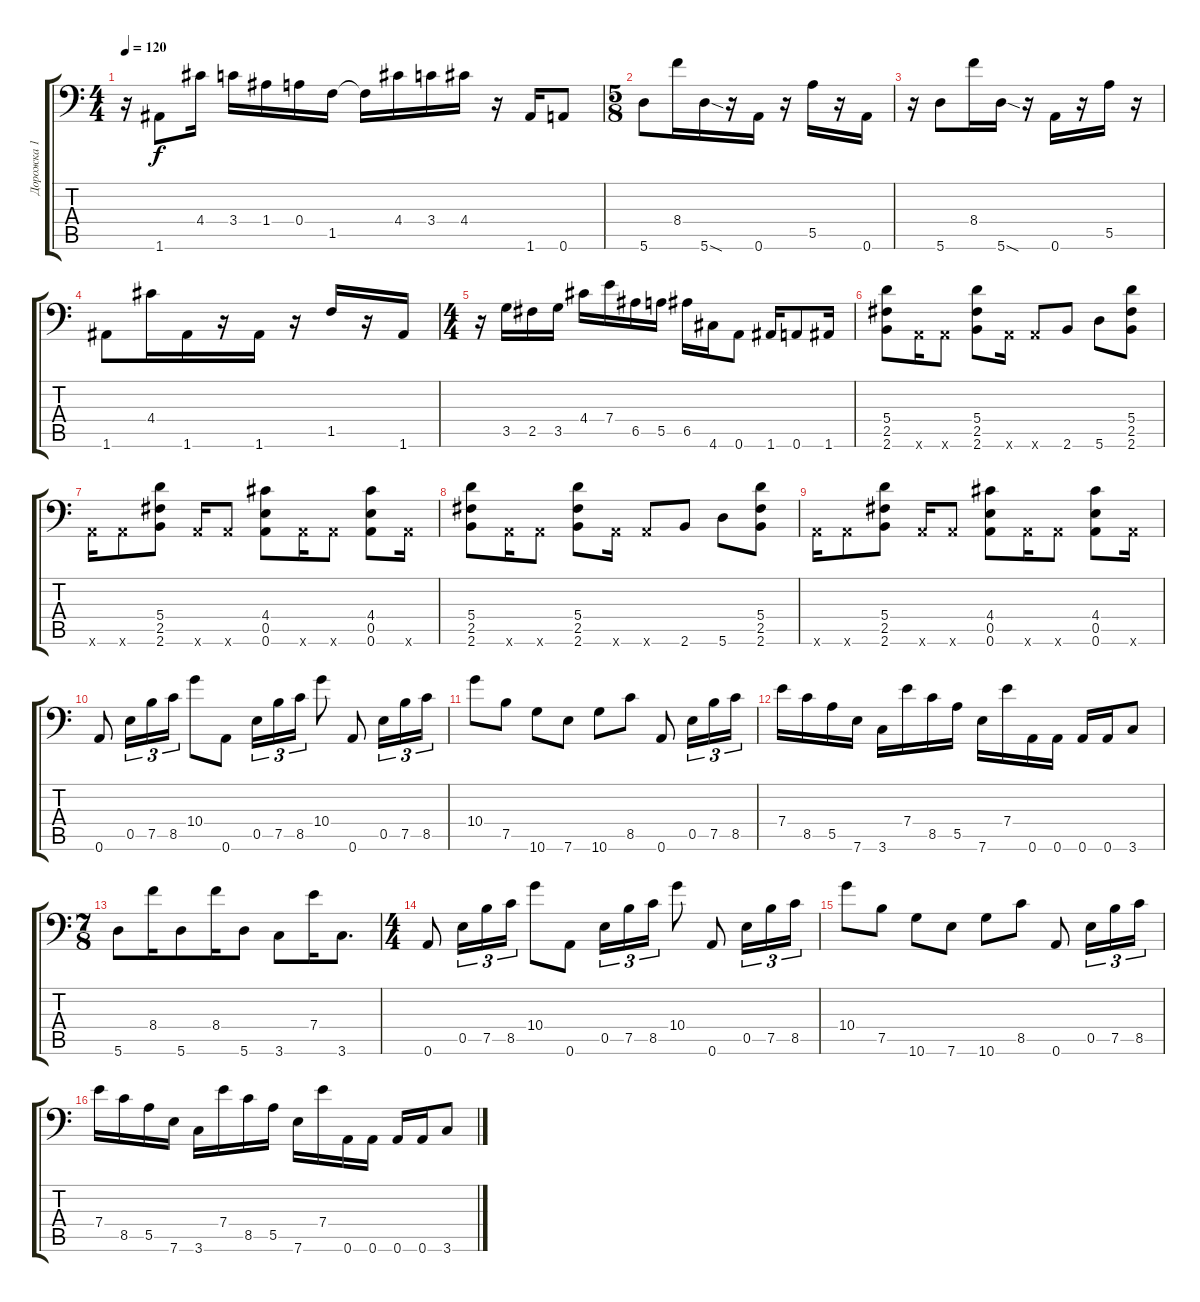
\track ("Дорожка 1" "Дорожка 1") {instrument overdrivenguitar}
\staff {score tabs}
\tuning (B3 Gb3 D3 A2 E2 A1) {hide}
\ts (4 4)
\tempo 120
\clef f4
\ks c
r.16{dy f} 1.6.8 4.4.16 3.4.16 1.4.16 0.4.16 1.5.16 1.5{t}.16 4.4.16 3.4.16 4.4.16 r.16 1.6.16 0.6.8 |
\ts (5 8)
5.6.8 8.4.16 5.6{sod}.16 r.16 0.6.16 r.16 5.5.16 r.16 0.6.16 |
r.16 5.6.8 8.4.16 5.6{sod}.16 r.16 0.6.16 r.16 5.5.16 r.16 |
1.6.8 4.4.16 1.6.16 r.16 1.6.16 r.16 1.5.16 r.16 1.6.16 |
\ts (4 4)
r.16 3.5.16 2.5.16 3.5.16 4.4.16 7.4.16 6.5.16 5.5.16 6.5.16 4.6.16 0.6.8 1.6.16 0.6.8 1.6.16 |
(5.4 2.5 2.6).8 0.6{x}.16 0.6{x}.8 (5.4 2.5 2.6).8 0.6{x}.16 0.6{x}.8 2.6.8 5.6.8 (5.4 2.5 2.6).8 |
0.6{x}.16 0.6{x}.8 (5.4 2.5 2.6).8 0.6{x}.16 0.6{x}.8 (4.4 0.5 0.6).8 0.6{x}.16 0.6{x}.8 (4.4 0.5 0.6).8 0.6{x}.16 |
(5.4 2.5 2.6).8 0.6{x}.16 0.6{x}.8 (5.4 2.5 2.6).8 0.6{x}.16 0.6{x}.8 2.6.8 5.6.8 (5.4 2.5 2.6).8 |
0.6{x}.16 0.6{x}.8 (5.4 2.5 2.6).8 0.6{x}.16 0.6{x}.8 (4.4 0.5 0.6).8 0.6{x}.16 0.6{x}.8 (4.4 0.5 0.6).8 0.6{x}.16 |
0.6.8 0.5.16{tu (3 2)} 7.5.16{tu (3 2)} 8.5.16{tu (3 2)} 10.4.8 0.6.8 0.5.16{tu (3 2)} 7.5.16{tu (3 2)} 8.5.16{tu (3 2)} 10.4.8 0.6.8 0.5.16{tu (3 2)} 7.5.16{tu (3 2)} 8.5.16{tu (3 2)} |
10.4.8 7.5.8 10.6.8 7.6.8 10.6.8 8.5.8 0.6.8 0.5.16{tu (3 2)} 7.5.16{tu (3 2)} 8.5.16{tu (3 2)} |
7.4.16 8.5.16 5.5.16 7.6.16 3.6.16 7.4.16 8.5.16 5.5.16 7.6.16 7.4.16 0.6.16 0.6.16 0.6.16 0.6.16 3.6.8 |
\ts (7 8)
5.6.8 8.4.16 5.6.8 8.4.16 5.6.8 3.6.8 7.4.16 3.6.8{d} |
\ts (4 4)
0.6.8 0.5.16{tu (3 2)} 7.5.16{tu (3 2)} 8.5.16{tu (3 2)} 10.4.8 0.6.8 0.5.16{tu (3 2)} 7.5.16{tu (3 2)} 8.5.16{tu (3 2)} 10.4.8 0.6.8 0.5.16{tu (3 2)} 7.5.16{tu (3 2)} 8.5.16{tu (3 2)} |
10.4.8 7.5.8 10.6.8 7.6.8 10.6.8 8.5.8 0.6.8 0.5.16{tu (3 2)} 7.5.16{tu (3 2)} 8.5.16{tu (3 2)} |
7.4.16 8.5.16 5.5.16 7.6.16 3.6.16 7.4.16 8.5.16 5.5.16 7.6.16 7.4.16 0.6.16 0.6.16 0.6.16 0.6.16 3.6.8
